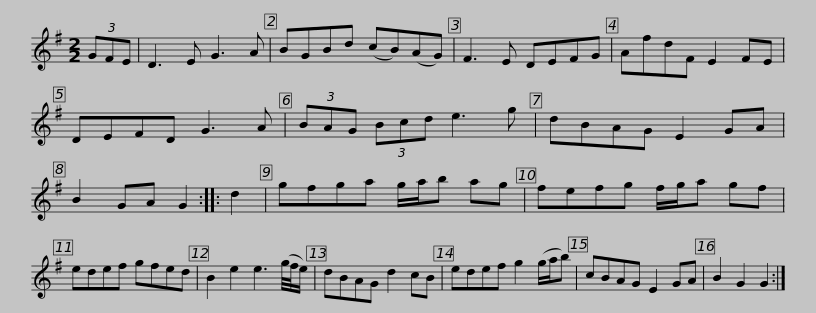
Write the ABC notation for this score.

X:1
L:1/8
M:2/2
I:linebreak $
K:G
V:1 treble
V:1
 (3GFE | D3 E G3 A | BGBd (cB)(AG) | F3 E DEFG | AfdF E2 FE | %5
 DEFD G3 A |$ (3BAG (3Bcd e3 g | dBAG E2 GA | B2 GA G2 :: d2 | %10
 gfga g/a/b ag | fefg f/g/a gf |$ edef gfed | B2 e2 e3 (g/4f/4e/) | dBAG d2 cB | %15
 edef g2 (g/a/b) | cBAG E2 GA | B2 G2 G2 :| %18
